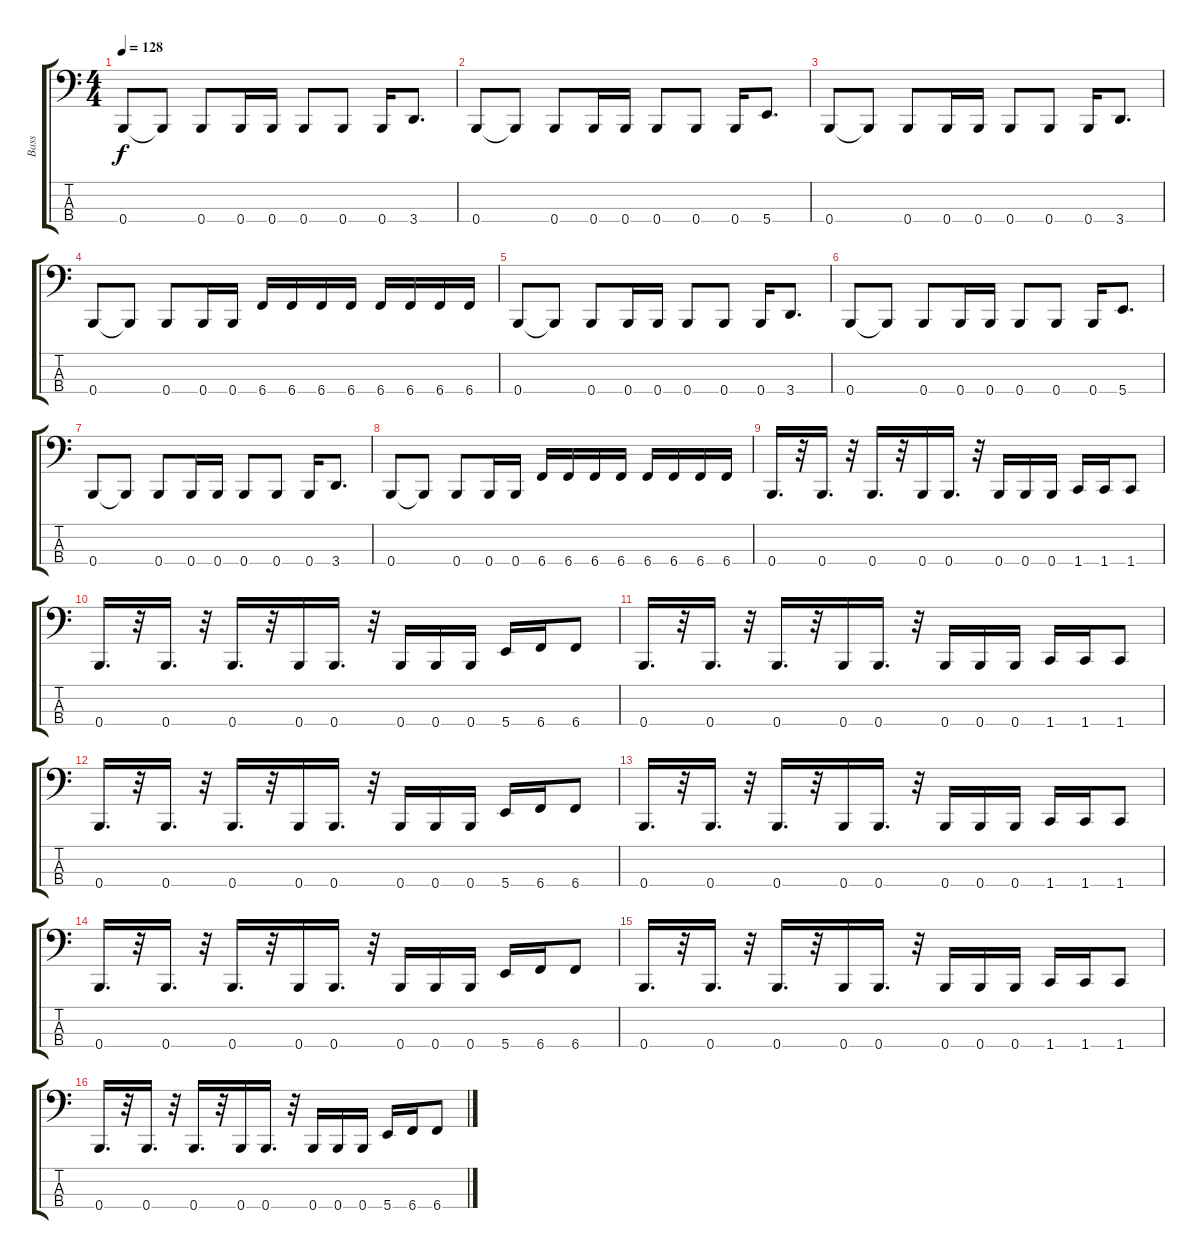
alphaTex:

\track ("Bass" "Bass") {instrument electricbasspick}
\staff {score tabs}
\tuning (E2 B1 Gb1 B0) {hide}
\ts (4 4)
\tempo 128
\clef f4
\ks c
0.4.8{dy f} 0.4{t}.8 0.4.8 0.4.16 0.4.16 0.4.8 0.4.8 0.4.16 3.4.8{d} |
0.4.8 0.4{t}.8 0.4.8 0.4.16 0.4.16 0.4.8 0.4.8 0.4.16 5.4.8{d} |
0.4.8 0.4{t}.8 0.4.8 0.4.16 0.4.16 0.4.8 0.4.8 0.4.16 3.4.8{d} |
0.4.8 0.4{t}.8 0.4.8 0.4.16 0.4.16 6.4.16 6.4.16 6.4.16 6.4.16 6.4.16 6.4.16 6.4.16 6.4.16 |
0.4.8 0.4{t}.8 0.4.8 0.4.16 0.4.16 0.4.8 0.4.8 0.4.16 3.4.8{d} |
0.4.8 0.4{t}.8 0.4.8 0.4.16 0.4.16 0.4.8 0.4.8 0.4.16 5.4.8{d} |
0.4.8 0.4{t}.8 0.4.8 0.4.16 0.4.16 0.4.8 0.4.8 0.4.16 3.4.8{d} |
0.4.8 0.4{t}.8 0.4.8 0.4.16 0.4.16 6.4.16 6.4.16 6.4.16 6.4.16 6.4.16 6.4.16 6.4.16 6.4.16 |
0.4.16{d} r.32 0.4.16{d} r.32 0.4.16{d} r.32 0.4.16 0.4.16{d} r.32 0.4.16 0.4.16 0.4.16 1.4.16 1.4.16 1.4.8 |
0.4.16{d} r.32 0.4.16{d} r.32 0.4.16{d} r.32 0.4.16 0.4.16{d} r.32 0.4.16 0.4.16 0.4.16 5.4.16 6.4.16 6.4.8 |
0.4.16{d} r.32 0.4.16{d} r.32 0.4.16{d} r.32 0.4.16 0.4.16{d} r.32 0.4.16 0.4.16 0.4.16 1.4.16 1.4.16 1.4.8 |
0.4.16{d} r.32 0.4.16{d} r.32 0.4.16{d} r.32 0.4.16 0.4.16{d} r.32 0.4.16 0.4.16 0.4.16 5.4.16 6.4.16 6.4.8 |
0.4.16{d} r.32 0.4.16{d} r.32 0.4.16{d} r.32 0.4.16 0.4.16{d} r.32 0.4.16 0.4.16 0.4.16 1.4.16 1.4.16 1.4.8 |
0.4.16{d} r.32 0.4.16{d} r.32 0.4.16{d} r.32 0.4.16 0.4.16{d} r.32 0.4.16 0.4.16 0.4.16 5.4.16 6.4.16 6.4.8 |
0.4.16{d} r.32 0.4.16{d} r.32 0.4.16{d} r.32 0.4.16 0.4.16{d} r.32 0.4.16 0.4.16 0.4.16 1.4.16 1.4.16 1.4.8 |
0.4.16{d} r.32 0.4.16{d} r.32 0.4.16{d} r.32 0.4.16 0.4.16{d} r.32 0.4.16 0.4.16 0.4.16 5.4.16 6.4.16 6.4.8
